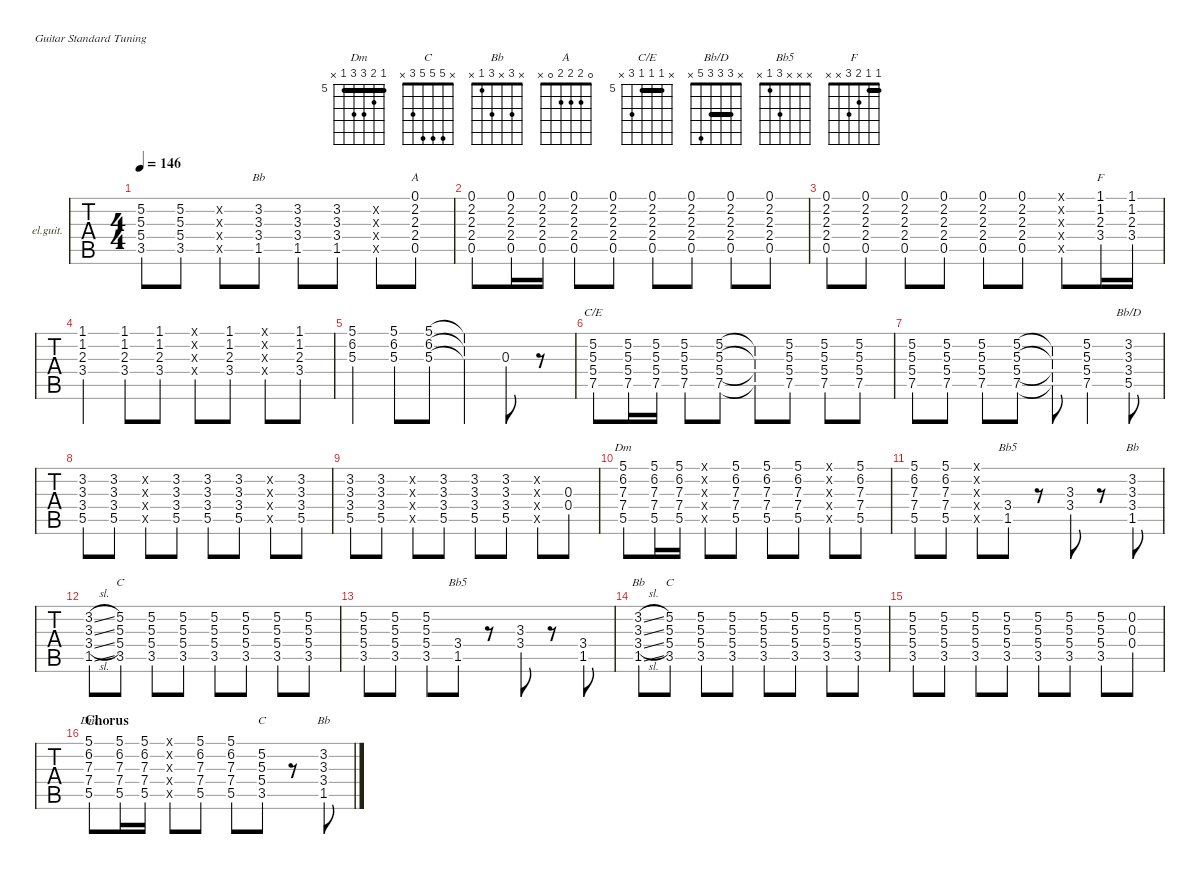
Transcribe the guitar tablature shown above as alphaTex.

\hideDynamics
\bracketExtendMode nobrackets
\firstSystemTrackNameOrientation horizontal
\otherSystemsTrackNameOrientation horizontal
\track ("David - Strat" "el.guit.") {instrument electricguitarclean}
\staff {tabs}
\tuning (E4 B3 G3 D3 A2 E2)
\chord ("Dm" 5 6 7 7 5 x) {firstfret 5 showfingering false barre 5}
\chord ("C" x 5 5 5 3 x) {showfingering false}
\chord ("Bb" x 3 3 3 1 x) {showfingering false}
\chord ("A" 0 2 2 2 0 x) {showfingering false}
\chord ("C/E" x 5 5 5 7 x) {firstfret 5 showfingering false barre (5 5)}
\chord ("Bb/D" x 3 3 3 5 x) {showfingering false barre (3 3)}
\chord ("Bb5" x x x 3 1 x) {showfingering false}
\chord ("F" 1 1 2 3 x x) {showfingering false barre 1}
\chord ("Dm" 5 6 7 7 5 x) {firstfret 5 barre 5}
\chord ("C" x 5 5 5 3 x)
\chord ("Bb" x 3 x 3 1 x)
\ts (4 4)
\scale
1.27727
\tempo 146
\accidentals auto
\clef g2
\ottava regular
\simile none
\ks dminor
(5.2{acc forcenatural} 5.3{acc forcenatural} 5.4{acc forcenatural} 3.5{acc forcenatural}).8{dy f beam Up} (5.2{acc forcenatural} 5.3{acc forcenatural} 5.4{acc forcenatural} 3.5{acc forcenatural}).8{beam Up} (5.2{x acc forcenatural} 5.3{x acc forcenatural} 5.4{x acc forcenatural} 3.5{x acc forcenatural}).8{beam Up} (3.2{acc forcenatural} 3.3{acc b} 3.4{acc forcenatural} 1.5{acc b}).8{ch "Bb"} (3.2{acc forcenatural} 3.3{acc b} 3.4{acc forcenatural} 1.5{acc b}).8 (3.2{acc forcenatural} 3.3{acc b} 3.4{acc forcenatural} 1.5{acc b}).8 (3.2{x acc forcenatural} 3.3{x acc b} 3.4{x acc forcenatural} 1.5{x acc b}).8 (0.1{acc forcenatural} 2.2{acc b} 2.3{acc forcenatural} 2.4{acc forcenatural} 0.5{acc forcenatural}).8{ch "A"} |
(0.1{acc forcenatural} 2.2{acc b} 2.3{acc forcenatural} 2.4{acc forcenatural} 0.5{acc forcenatural}).8{dy ff} (0.1{acc forcenatural} 2.2{acc b} 2.3{acc forcenatural} 2.4{acc forcenatural} 0.5{acc forcenatural}).16 (0.1{acc forcenatural} 2.2{acc b} 2.3{acc forcenatural} 2.4{acc forcenatural} 0.5{acc forcenatural}).16 (0.1{st acc forcenatural} 2.2{st acc b} 2.3{st acc forcenatural} 2.4{st acc forcenatural} 0.5{st acc forcenatural}).8 (0.1{acc forcenatural} 2.2{acc b} 2.3{acc forcenatural} 2.4{acc forcenatural} 0.5{acc forcenatural}).8 (0.1{acc forcenatural} 2.2{acc b} 2.3{acc forcenatural} 2.4{acc forcenatural} 0.5{acc forcenatural}).8 (0.1{acc forcenatural} 2.2{acc b} 2.3{acc forcenatural} 2.4{acc forcenatural} 0.5{acc forcenatural}).8 (0.1{st acc forcenatural} 2.2{st acc b} 2.3{st acc forcenatural} 2.4{st acc forcenatural} 0.5{st acc forcenatural}).8 (0.1{acc forcenatural} 2.2{acc b} 2.3{acc forcenatural} 2.4{acc forcenatural} 0.5{acc forcenatural}).8 |
(0.1{acc forcenatural} 2.2{acc b} 2.3{acc forcenatural} 2.4{acc forcenatural} 0.5{acc forcenatural}).8 (0.1{acc forcenatural} 2.2{acc b} 2.3{acc forcenatural} 2.4{acc forcenatural} 0.5{acc forcenatural}).8 (0.1{st acc forcenatural} 2.2{st acc b} 2.3{st acc forcenatural} 2.4{st acc forcenatural} 0.5{st acc forcenatural}).8 (0.1{acc forcenatural} 2.2{acc b} 2.3{acc forcenatural} 2.4{acc forcenatural} 0.5{acc forcenatural}).8 (0.1{acc forcenatural} 2.2{acc b} 2.3{acc forcenatural} 2.4{acc forcenatural} 0.5{acc forcenatural}).8 (0.1{acc forcenatural} 2.2{acc b} 2.3{acc forcenatural} 2.4{acc forcenatural} 0.5{acc forcenatural}).8 (0.1{x acc forcenatural} 2.2{x acc b} 2.3{x acc forcenatural} 2.4{x acc forcenatural} 0.5{x acc forcenatural}).8 (1.1{acc forcenatural} 1.2{acc forcenatural} 2.3{acc forcenatural} 3.4{acc forcenatural}).16{ch "F" dy f beam Down} (1.1{acc forcenatural} 1.2{acc forcenatural} 2.3{acc forcenatural} 3.4{acc forcenatural}).16{beam Down} |
(1.1{acc forcenatural} 1.2{acc forcenatural} 2.3{acc forcenatural} 3.4{acc forcenatural}).4{beam Down} (1.1{acc forcenatural} 1.2{acc forcenatural} 2.3{acc forcenatural} 3.4{acc forcenatural}).8{beam Down} (1.1{acc forcenatural} 1.2{acc forcenatural} 2.3{acc forcenatural} 3.4{acc forcenatural}).8{beam Down} (1.1{st x acc forcenatural} 1.2{st x acc forcenatural} 2.3{st x acc forcenatural} 3.4{st x acc forcenatural}).8{beam Down} (1.1{acc forcenatural} 1.2{acc forcenatural} 2.3{acc forcenatural} 3.4{acc forcenatural}).8{beam Down} (1.1{x acc forcenatural} 1.2{x acc forcenatural} 2.3{x acc forcenatural} 3.4{x acc forcenatural}).8{beam Down} (1.1{acc forcenatural} 1.2{acc forcenatural} 2.3{acc forcenatural} 3.4{acc forcenatural}).8{beam Down} |
(5.1{acc forcenatural} 6.2{acc forcenatural} 5.3{acc forcenatural}).4{beam Down} (5.1{st acc forcenatural} 6.2{st acc forcenatural} 5.3{st acc forcenatural}).8{beam Down} (5.1{acc forcenatural} 6.2{acc forcenatural} 5.3{acc forcenatural}).8{beam Down} (5.1{t acc forcenatural} 6.2{t acc forcenatural} 5.3{t acc forcenatural}).4{beam Down} 0.3{acc forcenatural}.8{beam Up} r.8{beam Up} |
(5.2{acc forcenatural} 5.3{acc forcenatural} 5.4{acc forcenatural} 7.5{acc forcenatural}).8{ch "C/E" beam Up} (5.2{acc forcenatural} 5.3{acc forcenatural} 5.4{acc forcenatural} 7.5{acc forcenatural}).16{beam Up} (5.2{acc forcenatural} 5.3{acc forcenatural} 5.4{acc forcenatural} 7.5{acc forcenatural}).16{beam Up} (5.2{st acc forcenatural} 5.3{st acc forcenatural} 5.4{st acc forcenatural} 7.5{st acc forcenatural}).8{beam Up} (5.2{acc forcenatural} 5.3{acc forcenatural} 5.4{acc forcenatural} 7.5{acc forcenatural}).8{beam Up} (5.2{t acc forcenatural} 5.3{t acc forcenatural} 5.4{t acc forcenatural} 7.5{t acc forcenatural}).8{beam Up} (5.2{acc forcenatural} 5.3{acc forcenatural} 5.4{acc forcenatural} 7.5{acc forcenatural}).8{beam Up} (5.2{acc forcenatural} 5.3{acc forcenatural} 5.4{acc forcenatural} 7.5{acc forcenatural}).8{beam Up} (5.2{acc forcenatural} 5.3{acc forcenatural} 5.4{acc forcenatural} 7.5{acc forcenatural}).8{beam Up} |
(5.2{acc forcenatural} 5.3{acc forcenatural} 5.4{acc forcenatural} 7.5{acc forcenatural}).8{beam Up} (5.2{acc forcenatural} 5.3{acc forcenatural} 5.4{acc forcenatural} 7.5{acc forcenatural}).8{beam Up} (5.2{acc forcenatural} 5.3{acc forcenatural} 5.4{acc forcenatural} 7.5{acc forcenatural}).8{beam Up} (5.2{acc forcenatural} 5.3{acc forcenatural} 5.4{acc forcenatural} 7.5{acc forcenatural}).8{beam Up} (5.2{t acc forcenatural} 5.3{t acc forcenatural} 5.4{t acc forcenatural} 7.5{t acc forcenatural}).8{beam Up} (5.2{acc forcenatural} 5.3{acc forcenatural} 5.4{acc forcenatural} 7.5{acc forcenatural}).4{beam Up} (3.2{acc forcenatural} 3.3{acc b} 3.4{acc forcenatural} 5.5{acc forcenatural}).8{ch "Bb/D"} |
\scale
1.04117 (3.2{acc forcenatural} 3.3{acc b} 3.4{acc forcenatural} 5.5{acc forcenatural}).8 (3.2{acc forcenatural} 3.3{acc b} 3.4{acc forcenatural} 5.5{acc forcenatural}).8 (3.2{x acc forcenatural} 3.3{x acc b} 3.4{x acc forcenatural} 5.5{x acc forcenatural}).8 (3.2{acc forcenatural} 3.3{acc b} 3.4{acc forcenatural} 5.5{acc forcenatural}).8 (3.2{acc forcenatural} 3.3{acc b} 3.4{acc forcenatural} 5.5{acc forcenatural}).8 (3.2{acc forcenatural} 3.3{acc b} 3.4{acc forcenatural} 5.5{acc forcenatural}).8 (3.2{x acc forcenatural} 3.3{x acc b} 3.4{x acc forcenatural} 5.5{x acc forcenatural}).8 (3.2{acc forcenatural} 3.3{acc b} 3.4{acc forcenatural} 5.5{acc forcenatural}).8 |
\scale
1.01113 (3.2{acc forcenatural} 3.3{acc b} 3.4{acc forcenatural} 5.5{acc forcenatural}).8 (3.2{acc forcenatural} 3.3{acc b} 3.4{acc forcenatural} 5.5{acc forcenatural}).8 (3.2{x acc forcenatural} 3.3{x acc b} 3.4{x acc forcenatural} 5.5{x acc forcenatural}).8 (3.2{acc forcenatural} 3.3{acc b} 3.4{acc forcenatural} 5.5{acc forcenatural}).8 (3.2{acc forcenatural} 3.3{acc b} 3.4{acc forcenatural} 5.5{acc forcenatural}).8 (3.2{acc forcenatural} 3.3{acc b} 3.4{acc forcenatural} 5.5{acc forcenatural}).8 (3.2{x acc forcenatural} 3.3{x acc b} 3.4{x acc forcenatural} 5.5{x acc forcenatural}).8 (0.3{acc forcenatural} 0.4{acc forcenatural}).8{beam Up} |
\scale
0.947691 (5.1{acc forcenatural} 6.2{acc forcenatural} 7.3{acc forcenatural} 7.4{acc forcenatural} 5.5{acc forcenatural}).8{ch "Dm" beam Down} (5.1{acc forcenatural} 6.2{acc forcenatural} 7.3{acc forcenatural} 7.4{acc forcenatural} 5.5{acc forcenatural}).16{beam Down} (5.1{acc forcenatural} 6.2{acc forcenatural} 7.3{acc forcenatural} 7.4{acc forcenatural} 5.5{acc forcenatural}).16{beam Down} (5.1{x acc forcenatural} 6.2{x acc forcenatural} 7.3{x acc forcenatural} 7.4{x acc forcenatural} 5.5{x acc forcenatural}).8{beam Down} (5.1{acc forcenatural} 6.2{acc forcenatural} 7.3{acc forcenatural} 7.4{acc forcenatural} 5.5{acc forcenatural}).8{beam Down} (5.1{acc forcenatural} 6.2{acc forcenatural} 7.3{acc forcenatural} 7.4{acc forcenatural} 5.5{acc forcenatural}).8{beam Down} (5.1{acc forcenatural} 6.2{acc forcenatural} 7.3{acc forcenatural} 7.4{acc forcenatural} 5.5{acc forcenatural}).8{beam Down} (5.1{x acc forcenatural} 6.2{x acc forcenatural} 7.3{x acc forcenatural} 7.4{x acc forcenatural} 5.5{x acc forcenatural}).8{beam Down} (5.1{acc forcenatural} 6.2{acc forcenatural} 7.3{acc forcenatural} 7.4{acc forcenatural} 5.5{acc forcenatural}).8{beam Down} |
(5.1{acc forcenatural} 6.2{acc forcenatural} 7.3{acc forcenatural} 7.4{acc forcenatural} 5.5{acc forcenatural}).8{beam Down} (5.1{acc forcenatural} 6.2{acc forcenatural} 7.3{acc forcenatural} 7.4{acc forcenatural} 5.5{acc forcenatural}).8{beam Down} (5.1{x acc forcenatural} 6.2{x acc forcenatural} 7.3{x acc forcenatural} 7.4{x acc forcenatural} 5.5{x acc forcenatural}).8{beam Up} (3.4{st acc forcenatural} 1.5{st acc b}).8{ch "Bb5"} r.8{beam Up} (3.3{st acc b} 3.4{st acc forcenatural}).8 r.8{beam Up} (3.2{acc forcenatural} 3.3{acc b} 3.4{acc forcenatural} 1.5{acc b}).8{ch "Bb"} |
(3.2{sl acc forcenatural} 3.3{sl acc b} 3.4{sl acc forcenatural} 1.5{sl acc b}).8 (5.2{acc forcenatural} 5.3{acc forcenatural} 5.4{acc forcenatural} 3.5{acc forcenatural}).8{ch "C" beam Up} (5.2{acc forcenatural} 5.3{acc forcenatural} 5.4{acc forcenatural} 3.5{acc forcenatural}).8{beam Up} (5.2{acc forcenatural} 5.3{acc forcenatural} 5.4{acc forcenatural} 3.5{acc forcenatural}).8{beam Up} (5.2{acc forcenatural} 5.3{acc forcenatural} 5.4{acc forcenatural} 3.5{acc forcenatural}).8{beam Up} (5.2{acc forcenatural} 5.3{acc forcenatural} 5.4{acc forcenatural} 3.5{acc forcenatural}).8{beam Up} (5.2{acc forcenatural} 5.3{acc forcenatural} 5.4{acc forcenatural} 3.5{acc forcenatural}).8{beam Up} (5.2{acc forcenatural} 5.3{acc forcenatural} 5.4{acc forcenatural} 3.5{acc forcenatural}).8{beam Up} |
(5.2{acc forcenatural} 5.3{acc forcenatural} 5.4{acc forcenatural} 3.5{acc forcenatural}).8{beam Up} (5.2{acc forcenatural} 5.3{acc forcenatural} 5.4{acc forcenatural} 3.5{acc forcenatural}).8{beam Up} (5.2{acc forcenatural} 5.3{acc forcenatural} 5.4{acc forcenatural} 3.5{acc forcenatural}).8{beam Up} (3.4{st acc forcenatural} 1.5{st acc b}).8{ch "Bb5"} r.8{beam Up} (3.3{st acc b} 3.4{st acc forcenatural}).8 r.8{beam Up} (3.4{acc forcenatural} 1.5{acc b}).8 |
(3.2{sl acc forcenatural} 3.3{sl acc b} 3.4{sl acc forcenatural} 1.5{sl acc b}).8{ch "Bb"} (5.2{acc forcenatural} 5.3{acc forcenatural} 5.4{acc forcenatural} 3.5{acc forcenatural}).8{ch "C" beam Up} (5.2{acc forcenatural} 5.3{acc forcenatural} 5.4{acc forcenatural} 3.5{acc forcenatural}).8{beam Up} (5.2{acc forcenatural} 5.3{acc forcenatural} 5.4{acc forcenatural} 3.5{acc forcenatural}).8{beam Up} (5.2{acc forcenatural} 5.3{acc forcenatural} 5.4{acc forcenatural} 3.5{acc forcenatural}).8{beam Up} (5.2{acc forcenatural} 5.3{acc forcenatural} 5.4{acc forcenatural} 3.5{acc forcenatural}).8{beam Up} (5.2{acc forcenatural} 5.3{acc forcenatural} 5.4{acc forcenatural} 3.5{acc forcenatural}).8{beam Up} (5.2{acc forcenatural} 5.3{acc forcenatural} 5.4{acc forcenatural} 3.5{acc forcenatural}).8{beam Up} |
(5.2{acc forcenatural} 5.3{acc forcenatural} 5.4{acc forcenatural} 3.5{acc forcenatural}).8{beam Up} (5.2{acc forcenatural} 5.3{acc forcenatural} 5.4{acc forcenatural} 3.5{acc forcenatural}).8{beam Up} (5.2{acc forcenatural} 5.3{acc forcenatural} 5.4{acc forcenatural} 3.5{acc forcenatural}).8{beam Up} (5.2{acc forcenatural} 5.3{acc forcenatural} 5.4{acc forcenatural} 3.5{acc forcenatural}).8{beam Up} (5.2{acc forcenatural} 5.3{acc forcenatural} 5.4{acc forcenatural} 3.5{acc forcenatural}).8{beam Up} (5.2{acc forcenatural} 5.3{acc forcenatural} 5.4{acc forcenatural} 3.5{acc forcenatural}).8{beam Up} (5.2{acc forcenatural} 5.3{acc forcenatural} 5.4{acc forcenatural} 3.5{acc forcenatural}).8{beam Up} (0.2{acc forcenatural} 0.3{acc forcenatural} 0.4{acc forcenatural}).8{beam Up} |
\section ("" "Chorus")
(5.5{acc forcenatural} 7.4{acc forcenatural} 7.3{acc forcenatural} 6.2{acc forcenatural} 5.1{acc forcenatural}).8{ch "Dm" dy ff beam Down} (5.5{acc forcenatural} 7.4{acc forcenatural} 7.3{acc forcenatural} 6.2{acc forcenatural} 5.1{acc forcenatural}).16{beam Down} (5.5{acc forcenatural} 7.4{acc forcenatural} 7.3{acc forcenatural} 6.2{acc forcenatural} 5.1{acc forcenatural}).16{beam Down} (5.5{st x acc forcenatural} 7.4{st x acc forcenatural} 7.3{st x acc forcenatural} 6.2{st x acc forcenatural} 5.1{st x acc forcenatural}).8{beam Down} (5.5{acc forcenatural} 7.4{acc forcenatural} 7.3{acc forcenatural} 6.2{acc forcenatural} 5.1{acc forcenatural}).8{beam Down} (5.5{acc forcenatural} 7.4{acc forcenatural} 7.3{acc forcenatural} 6.2{acc forcenatural} 5.1{acc forcenatural}).8{beam Up} (3.5{acc forcenatural} 5.4{acc forcenatural} 5.3{acc forcenatural} 5.2{acc forcenatural}).8{ch "C" beam Up} r.8{beam Up} (1.5{acc b} 3.4{acc forcenatural} 3.2{acc forcenatural} 3.3{acc b}).8{ch "Bb"}
